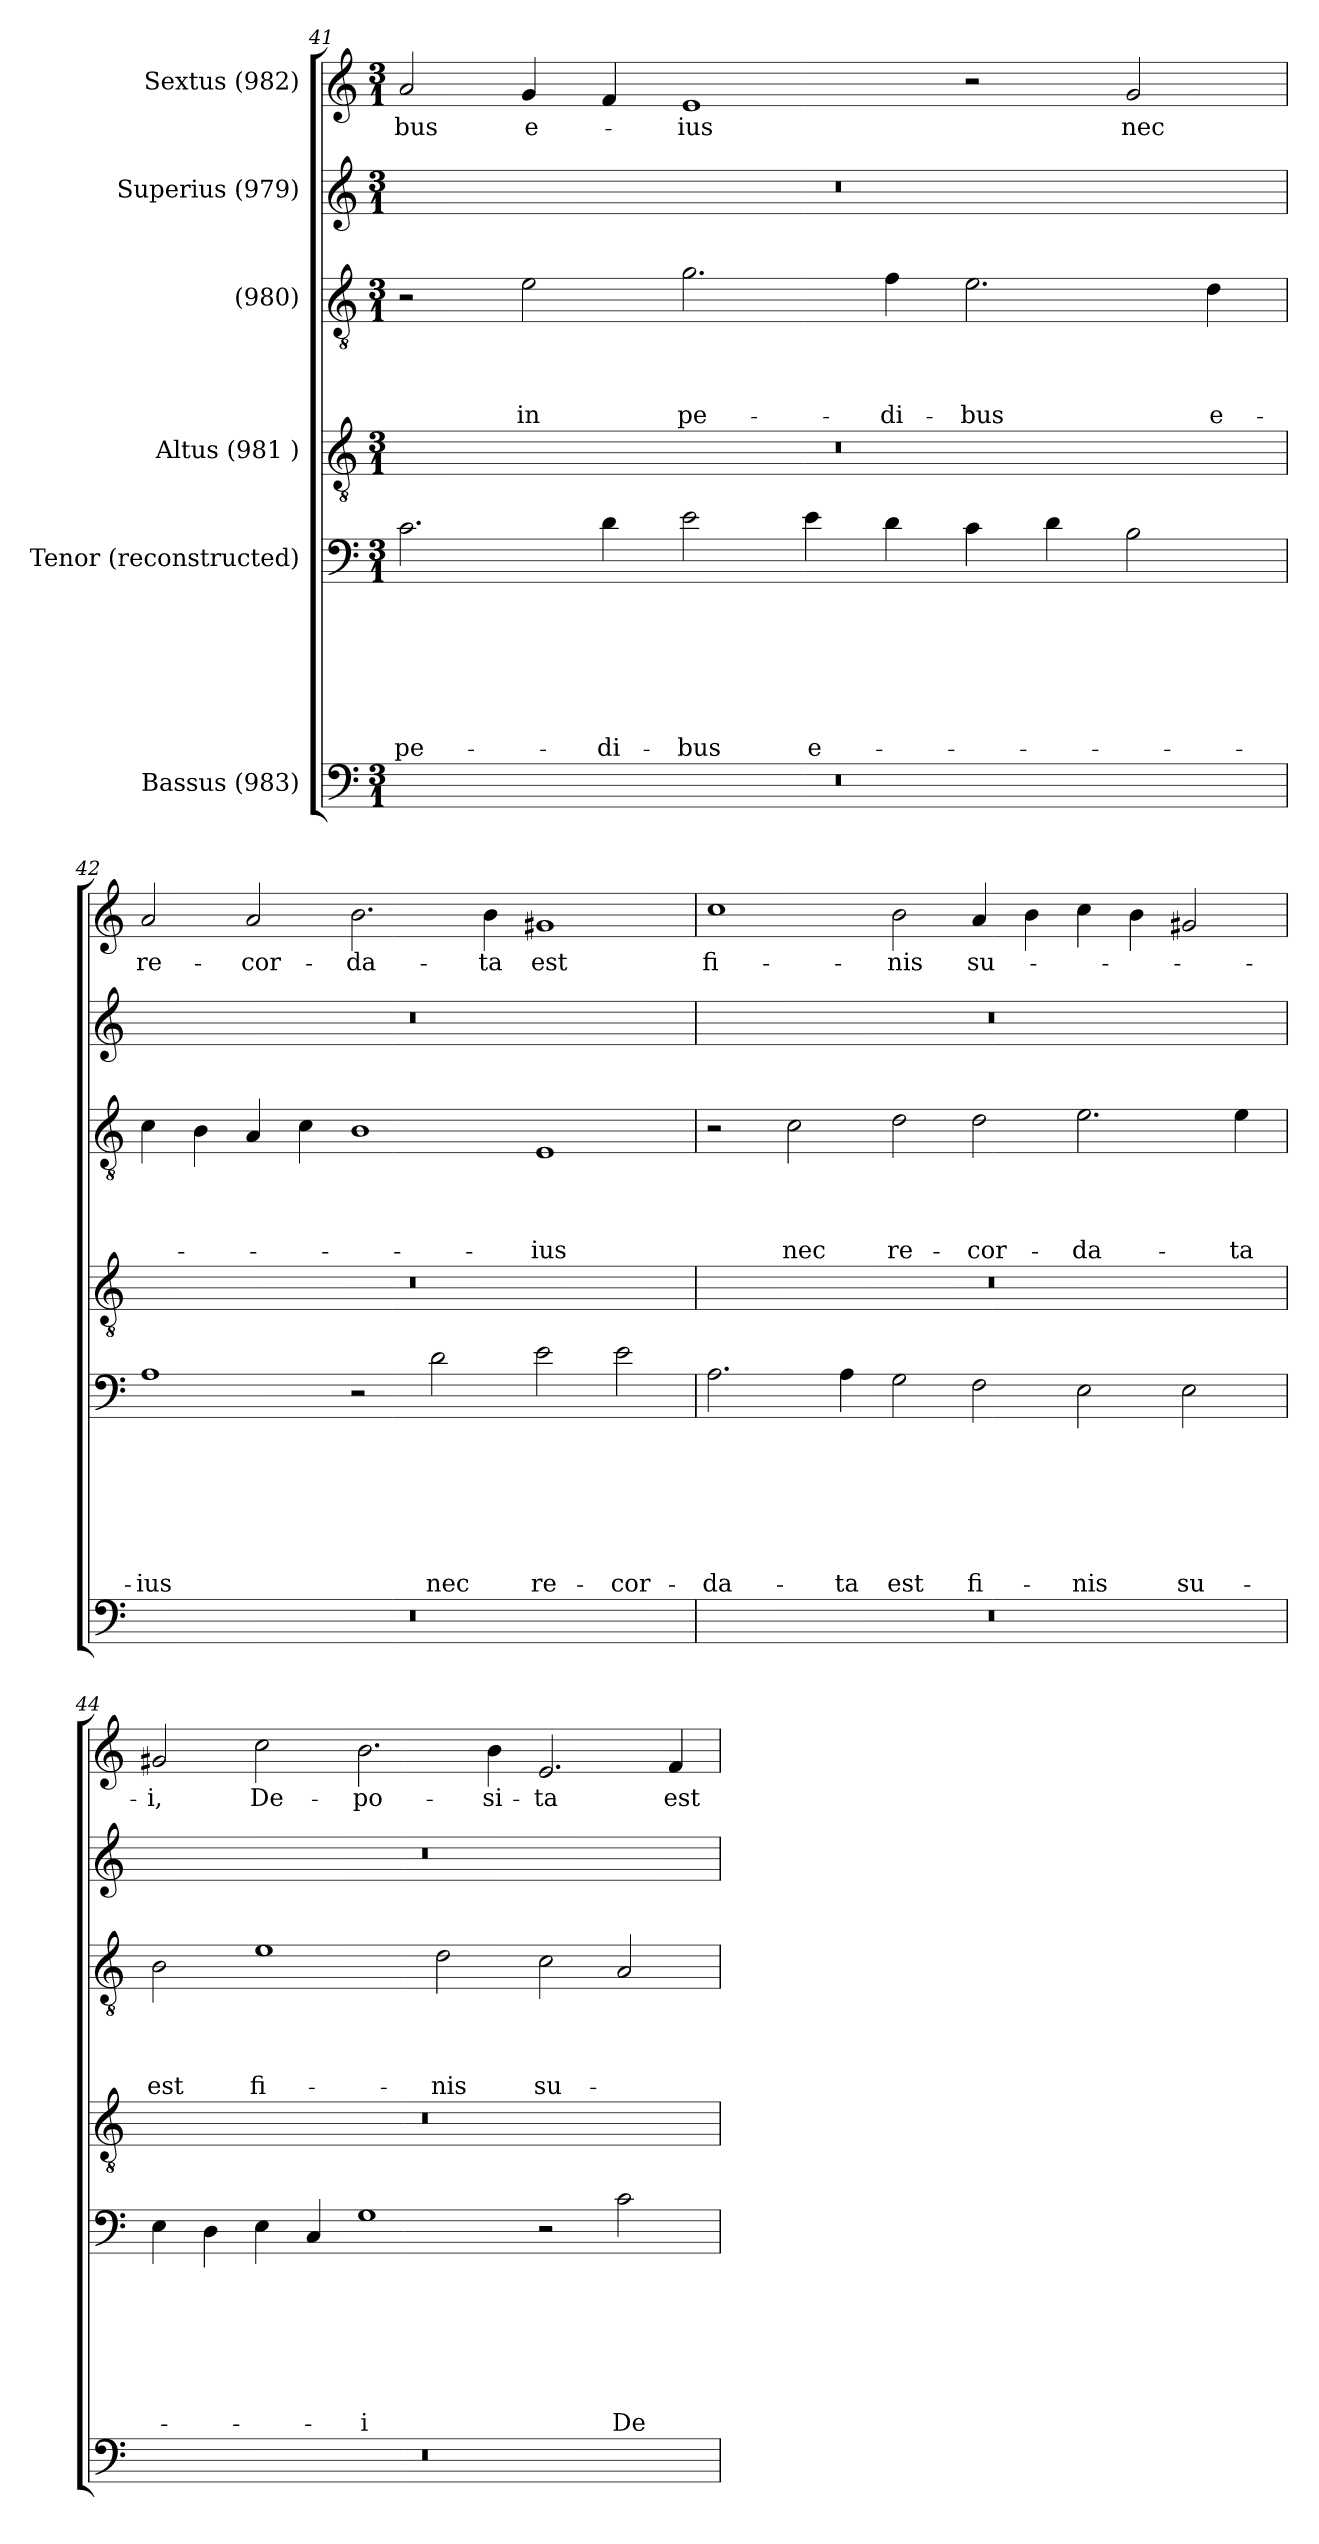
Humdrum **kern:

**kern	**kern	**text	**text	**text	**text	**text	**text	**text	**kern	**kern	**text	**text	**text	**text	**kern	**kern	**text
*part6	*part5	*part5	*part5	*part5	*part5	*part5	*part5	*part5	*part4	*part3	*part3	*part3	*part3	*part3	*part2	*part1	*part1
*staff6	*staff5	*staff5	*staff5	*staff5	*staff5	*staff5	*staff5	*staff5	*staff4	*staff3	*staff3	*staff3	*staff3	*staff3	*staff2	*staff1	*staff1
*I"Bassus (983)	*I"Tenor (reconstructed)	*	*	*	*	*	*	*	*I"Altus (981 )	*I"(980)	*	*	*	*	*I"Superius (979)	*I"Sextus (982)	*
!!LO:LB:g=z
*clefF4	*clefF4	*	*	*	*	*	*	*	*clefGv2	*clefGv2	*	*	*	*	*clefG2	*clefG2	*
*k[]	*k[]	*	*	*	*	*	*	*	*k[]	*k[]	*	*	*	*	*k[]	*k[]	*
*C:	*C:	*	*	*	*	*	*	*	*C:	*C:	*	*	*	*	*C:	*C:	*
*M3/1	*M3/1	*	*	*	*	*	*	*	*M3/1	*M3/1	*	*	*	*	*M3/1	*M3/1	*
=41	=41	=41	=41	=41	=41	=41	=41	=41	=41	=41	=41	=41	=41	=41	=41	=41	=41
!	!	!	!	!	!	!	!	!LO:LY:b	!	!	!	!	!	!	!	!	!LO:LY:b
0.r	2.c\	.	.	.	.	.	.	pe-	0.r	2r	.	.	.	.	0.r	2a/	bus
!	!	!	!	!	!	!	!	!	!	!	!	!	!	!LO:LY:b	!	!	!LO:LY:b
.	.	.	.	.	.	.	.	.	.	2e\	.	.	.	in	.	4g/	e-
!	!	!	!	!	!	!	!	!LO:LY:b	!	!	!	!	!	!	!	!	!
.	4d\	.	.	.	.	.	.	-di-	.	.	.	.	.	.	.	4f/	.
!	!	!	!	!	!	!	!	!LO:LY:b	!	!	!	!	!	!LO:LY:b	!	!	!LO:LY:b
.	2e\	.	.	.	.	.	.	-bus	.	2.g\	.	.	.	pe-	.	1e	-ius
!	!	!	!	!	!	!	!	!LO:LY:b	!	!	!	!	!	!	!	!	!
.	4e\	.	.	.	.	.	.	e-	.	.	.	.	.	.	.	.	.
!	!	!	!	!	!	!	!	!	!	!	!	!	!	!LO:LY:b	!	!	!
.	4d\	.	.	.	.	.	.	.	.	4f\	.	.	.	-di-	.	.	.
!	!	!	!	!	!	!	!	!	!	!	!	!	!	!LO:LY:b	!	!	!
.	4c\	.	.	.	.	.	.	.	.	2.e\	.	.	.	-bus	.	2r	.
.	4d\	.	.	.	.	.	.	.	.	.	.	.	.	.	.	.	.
!	!	!	!	!	!	!	!	!	!	!	!	!	!	!	!	!	!LO:LY:b
.	2B\	.	.	.	.	.	.	.	.	.	.	.	.	.	.	2g/	nec
!	!	!	!	!	!	!	!	!	!	!	!	!	!	!LO:LY:b	!	!	!
.	.	.	.	.	.	.	.	.	.	4d\	.	.	.	e-	.	.	.
=42	=42	=42	=42	=42	=42	=42	=42	=42	=42	=42	=42	=42	=42	=42	=42	=42	=42
!	!	!	!	!	!	!	!	!LO:LY:b	!	!	!	!	!	!	!	!	!LO:LY:b
0.r	1A	.	.	.	.	.	.	-ius	0.r	4c\	.	.	.	.	0.r	2a/	re-
.	.	.	.	.	.	.	.	.	.	4B\	.	.	.	.	.	.	.
!	!	!	!	!	!	!	!	!	!	!	!	!	!	!	!	!	!LO:LY:b
.	.	.	.	.	.	.	.	.	.	4A/	.	.	.	.	.	2a/	-cor-
.	.	.	.	.	.	.	.	.	.	4c\	.	.	.	.	.	.	.
!	!	!	!	!	!	!	!	!	!	!	!	!	!	!	!	!	!LO:LY:b
.	2r	.	.	.	.	.	.	.	.	1B	.	.	.	.	.	2.b\	-da-
!	!	!	!	!	!	!	!	!LO:LY:b	!	!	!	!	!	!	!	!	!
.	2d\	.	.	.	.	.	.	nec	.	.	.	.	.	.	.	.	.
!	!	!	!	!	!	!	!	!	!	!	!	!	!	!	!	!	!LO:LY:b
.	.	.	.	.	.	.	.	.	.	.	.	.	.	.	.	4b\	-ta
!	!	!	!	!	!	!	!	!LO:LY:b	!	!	!	!	!	!LO:LY:b	!	!	!LO:LY:b
.	2e\	.	.	.	.	.	.	re-	.	1E	.	.	.	-ius	.	1g#X	est
!	!	!	!	!	!	!	!	!LO:LY:b	!	!	!	!	!	!	!	!	!
.	2e\	.	.	.	.	.	.	-cor-	.	.	.	.	.	.	.	.	.
=43	=43	=43	=43	=43	=43	=43	=43	=43	=43	=43	=43	=43	=43	=43	=43	=43	=43
!	!	!	!	!	!	!	!	!LO:LY:b	!	!	!	!	!	!	!	!	!LO:LY:b
0.r	2.A\	.	.	.	.	.	.	-da-	0.r	2r	.	.	.	.	0.r	1cc	fi-
!	!	!	!	!	!	!	!	!	!	!	!	!	!	!LO:LY:b	!	!	!
.	.	.	.	.	.	.	.	.	.	2c\	.	.	.	nec	.	.	.
!	!	!	!	!	!	!	!	!LO:LY:b	!	!	!	!	!	!	!	!	!
.	4A\	.	.	.	.	.	.	-ta	.	.	.	.	.	.	.	.	.
!	!	!	!	!	!	!	!	!LO:LY:b	!	!	!	!	!	!LO:LY:b	!	!	!LO:LY:b
.	2G\	.	.	.	.	.	.	est	.	2d\	.	.	.	re-	.	2b\	-nis
!	!	!	!	!	!	!	!	!LO:LY:b	!	!	!	!	!	!LO:LY:b	!	!	!LO:LY:b
.	2F\	.	.	.	.	.	.	fi-	.	2d\	.	.	.	-cor-	.	4a/	su-
.	.	.	.	.	.	.	.	.	.	.	.	.	.	.	.	4b\	.
!	!	!	!	!	!	!	!	!LO:LY:b	!	!	!	!	!	!LO:LY:b	!	!	!
.	2E\	.	.	.	.	.	.	-nis	.	2.e\	.	.	.	-da-	.	4cc\	.
.	.	.	.	.	.	.	.	.	.	.	.	.	.	.	.	4b\	.
!	!	!	!	!	!	!	!	!LO:LY:b	!	!	!	!	!	!	!	!	!
.	2E\	.	.	.	.	.	.	su-	.	.	.	.	.	.	.	2g#X/	.
!	!	!	!	!	!	!	!	!	!	!	!	!	!	!LO:LY:b	!	!	!
.	.	.	.	.	.	.	.	.	.	4e\	.	.	.	-ta	.	.	.
!!LO:LB:g=z
=44	=44	=44	=44	=44	=44	=44	=44	=44	=44	=44	=44	=44	=44	=44	=44	=44	=44
!	!	!	!	!	!	!	!	!	!	!	!	!	!	!LO:LY:b	!	!	!LO:LY:b
0.r	4E\	.	.	.	.	.	.	.	0.r	2B\	.	.	.	est	0.r	2g#/	-i,
.	4D\	.	.	.	.	.	.	.	.	.	.	.	.	.	.	.	.
!	!	!	!	!	!	!	!	!	!	!	!	!	!	!LO:LY:b	!	!	!LO:LY:b
.	4E\	.	.	.	.	.	.	.	.	1e	.	.	.	fi-	.	2cc\	De-
.	4C/	.	.	.	.	.	.	.	.	.	.	.	.	.	.	.	.
!	!	!	!	!	!	!	!	!LO:LY:b	!	!	!	!	!	!	!	!	!LO:LY:b
.	1G	.	.	.	.	.	.	-i	.	.	.	.	.	.	.	2.b\	-po-
!	!	!	!	!	!	!	!	!	!	!	!	!	!	!LO:LY:b	!	!	!
.	.	.	.	.	.	.	.	.	.	2d\	.	.	.	-nis	.	.	.
!	!	!	!	!	!	!	!	!	!	!	!	!	!	!	!	!	!LO:LY:b
.	.	.	.	.	.	.	.	.	.	.	.	.	.	.	.	4b\	-si-
!	!	!	!	!	!	!	!	!	!	!	!	!	!	!LO:LY:b	!	!	!LO:LY:b
.	2r	.	.	.	.	.	.	.	.	2c\	.	.	.	su-	.	2.e/	-ta
!	!	!	!	!	!	!	!	!LO:LY:b	!	!	!	!	!	!	!	!	!
.	2c\	.	.	.	.	.	.	De-	.	2A/	.	.	.	.	.	.	.
!	!	!	!	!	!	!	!	!	!	!	!	!	!	!	!	!	!LO:LY:b
.	.	.	.	.	.	.	.	.	.	.	.	.	.	.	.	4f/	est
=	=	=	=	=	=	=	=	=	=	=	=	=	=	=	=	=	=
*-	*-	*-	*-	*-	*-	*-	*-	*-	*-	*-	*-	*-	*-	*-	*-	*-	*-
